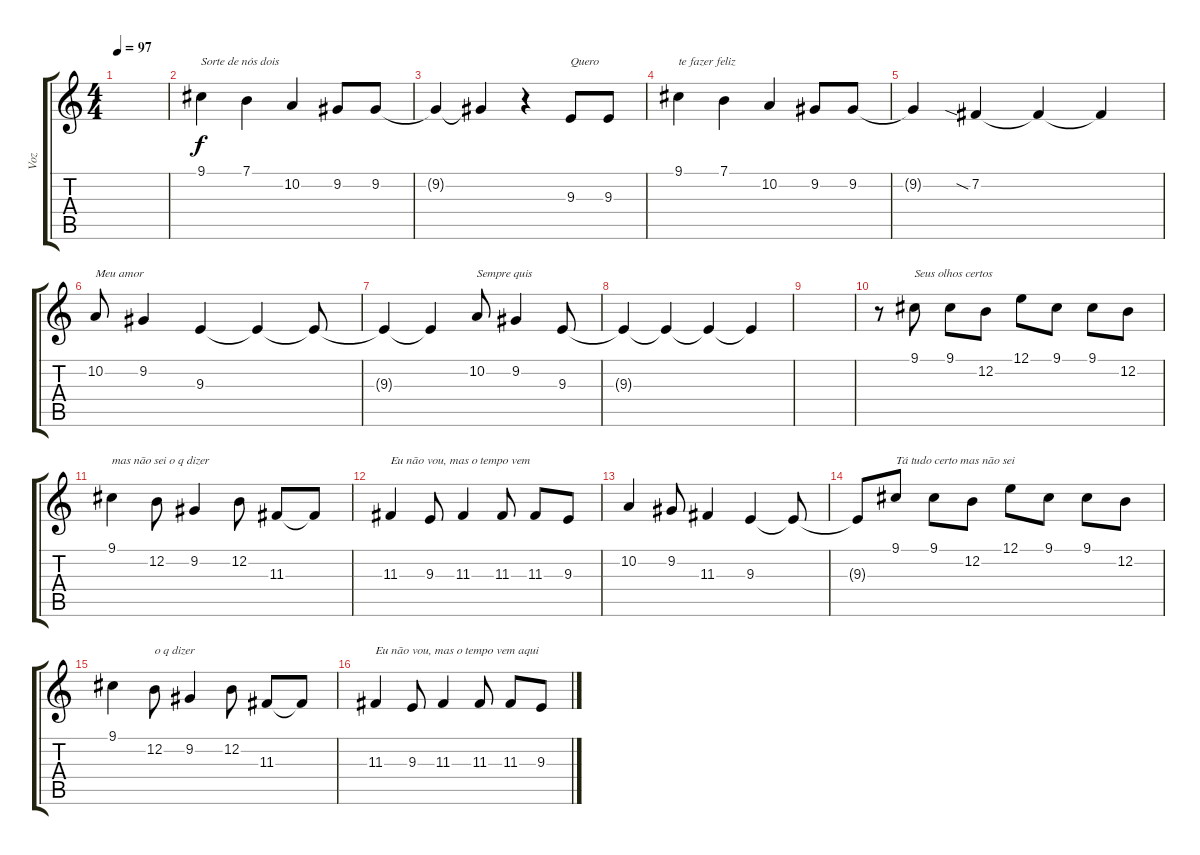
\track ("Voz" "Voz") {instrument tenorsax}
\staff {score tabs}
\tuning (E4 B3 G3 D3 A2 E2) {hide}
\ts (4 4)
\tempo 97
\clef g2
\ks c
|
9.1.4{txt "Sorte de nós dois"} 7.1.4 10.2.4 9.2.8 9.2.8 |
9.2{t}.4 9.2{t}.4 r.4 9.3.8{txt "Quero"} 9.3.8 |
9.1.4{txt "te fazer feliz"} 7.1.4 10.2.4 9.2.8 9.2.8 |
9.2{t}.4 7.2{sia}.4 7.2{t}.4 7.2{t}.4 |
10.2.8{txt "Meu amor"} 9.2.4 9.3.4 9.3{t}.4 9.3{t}.8 |
9.3{t}.4 9.3{t}.4 10.2.8{txt "Sempre quis"} 9.2.4 9.3.8 |
9.3{t}.4 9.3{t}.4 9.3{t}.4 9.3{t}.4 |
|
r.8 9.1.8{txt "Seus olhos certos"} 9.1.8 12.2.8 12.1.8 9.1.8 9.1.8 12.2.8 |
9.1.4{txt "mas não sei o q dizer"} 12.2.8 9.2.4 12.2.8 11.3.8 11.3{t}.8 |
11.3.4{txt "Eu não vou, mas o tempo vem"} 9.3.8 11.3.4 11.3.8 11.3.8 9.3.8 |
10.2.4 9.2.8 11.3.4 9.3.4 9.3{t}.8 |
9.3{t}.8 9.1.8{txt "Tá tudo certo mas não sei"} 9.1.8 12.2.8 12.1.8 9.1.8 9.1.8 12.2.8 |
9.1.4 12.2.8{txt "o q dizer"} 9.2.4 12.2.8 11.3.8 11.3{t}.8 |
11.3.4{txt "Eu não vou, mas o tempo vem aqui"} 9.3.8 11.3.4 11.3.8 11.3.8 9.3.8
